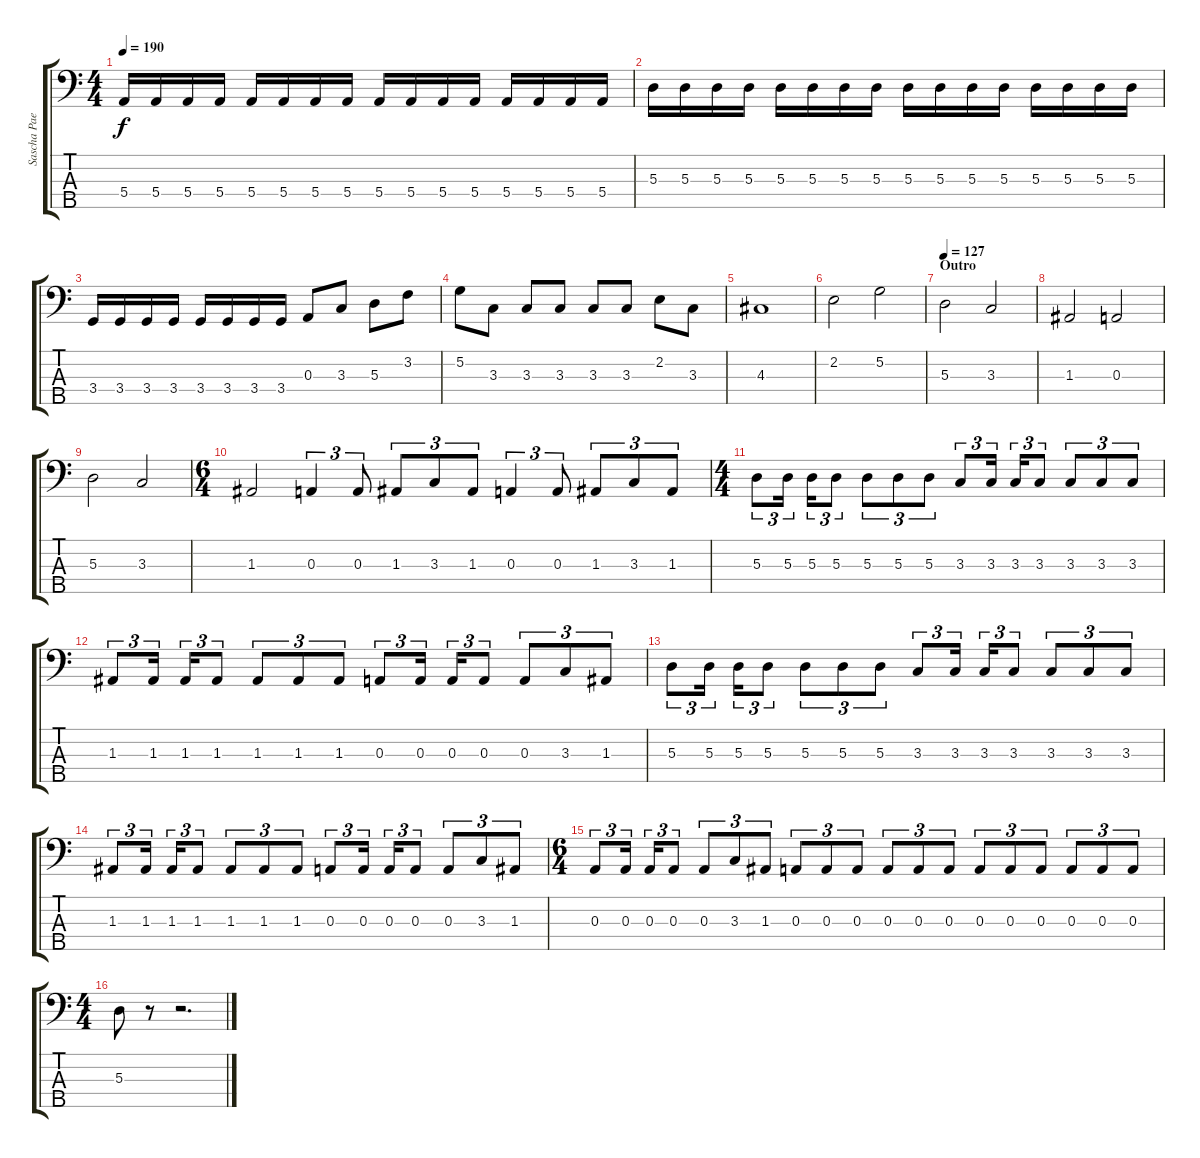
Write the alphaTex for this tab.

\track ("Sascha Paeth" "Sascha Pae") {instrument electricbassfinger}
\staff {score tabs}
\tuning (G2 D2 A1 E1 B0) {hide}
\ts (4 4)
\tempo 190
\clef f4
\ks c
5.4.16{dy f} 5.4.16 5.4.16 5.4.16 5.4.16 5.4.16 5.4.16 5.4.16 5.4.16 5.4.16 5.4.16 5.4.16 5.4.16 5.4.16 5.4.16 5.4.16 |
5.3.16 5.3.16 5.3.16 5.3.16 5.3.16 5.3.16 5.3.16 5.3.16 5.3.16 5.3.16 5.3.16 5.3.16 5.3.16 5.3.16 5.3.16 5.3.16 |
3.4.16 3.4.16 3.4.16 3.4.16 3.4.16 3.4.16 3.4.16 3.4.16 0.3.8 3.3.8 5.3.8 3.2.8 |
5.2.8 3.3.8 3.3.8 3.3.8 3.3.8 3.3.8 2.2.8 3.3.8 |
4.3.1 |
2.2.2 5.2.2 |
\section ("" "Outro")
\tempo 127
5.3.2 3.3.2 |
1.3.2 0.3.2 |
5.3.2 3.3.2 |
\ts (6 4)
1.3.2 0.3.4{tu (3 2)} 0.3.8{tu (3 2)} 1.3.8{tu (3 2)} 3.3.8{tu (3 2)} 1.3.8{tu (3 2)} 0.3.4{tu (3 2)} 0.3.8{tu (3 2)} 1.3.8{tu (3 2)} 3.3.8{tu (3 2)} 1.3.8{tu (3 2)} |
\ts (4 4)
5.3.8{tu (3 2)} 5.3.16{tu (3 2)} 5.3.16{tu (3 2)} 5.3.8{tu (3 2)} 5.3.8{tu (3 2)} 5.3.8{tu (3 2)} 5.3.8{tu (3 2)} 3.3.8{tu (3 2)} 3.3.16{tu (3 2)} 3.3.16{tu (3 2)} 3.3.8{tu (3 2)} 3.3.8{tu (3 2)} 3.3.8{tu (3 2)} 3.3.8{tu (3 2)} |
1.3.8{tu (3 2)} 1.3.16{tu (3 2)} 1.3.16{tu (3 2)} 1.3.8{tu (3 2)} 1.3.8{tu (3 2)} 1.3.8{tu (3 2)} 1.3.8{tu (3 2)} 0.3.8{tu (3 2)} 0.3.16{tu (3 2)} 0.3.16{tu (3 2)} 0.3.8{tu (3 2)} 0.3.8{tu (3 2)} 3.3.8{tu (3 2)} 1.3.8{tu (3 2)} |
5.3.8{tu (3 2)} 5.3.16{tu (3 2)} 5.3.16{tu (3 2)} 5.3.8{tu (3 2)} 5.3.8{tu (3 2)} 5.3.8{tu (3 2)} 5.3.8{tu (3 2)} 3.3.8{tu (3 2)} 3.3.16{tu (3 2)} 3.3.16{tu (3 2)} 3.3.8{tu (3 2)} 3.3.8{tu (3 2)} 3.3.8{tu (3 2)} 3.3.8{tu (3 2)} |
1.3.8{tu (3 2)} 1.3.16{tu (3 2)} 1.3.16{tu (3 2)} 1.3.8{tu (3 2)} 1.3.8{tu (3 2)} 1.3.8{tu (3 2)} 1.3.8{tu (3 2)} 0.3.8{tu (3 2)} 0.3.16{tu (3 2)} 0.3.16{tu (3 2)} 0.3.8{tu (3 2)} 0.3.8{tu (3 2)} 3.3.8{tu (3 2)} 1.3.8{tu (3 2)} |
\ts (6 4)
0.3.8{tu (3 2)} 0.3.16{tu (3 2)} 0.3.16{tu (3 2)} 0.3.8{tu (3 2)} 0.3.8{tu (3 2)} 3.3.8{tu (3 2)} 1.3.8{tu (3 2)} 0.3.8{tu (3 2)} 0.3.8{tu (3 2)} 0.3.8{tu (3 2)} 0.3.8{tu (3 2)} 0.3.8{tu (3 2)} 0.3.8{tu (3 2)} 0.3.8{tu (3 2)} 0.3.8{tu (3 2)} 0.3.8{tu (3 2)} 0.3.8{tu (3 2)} 0.3.8{tu (3 2)} 0.3.8{tu (3 2)} |
\ts (4 4)
5.3.8 r.8 r.2{d}
